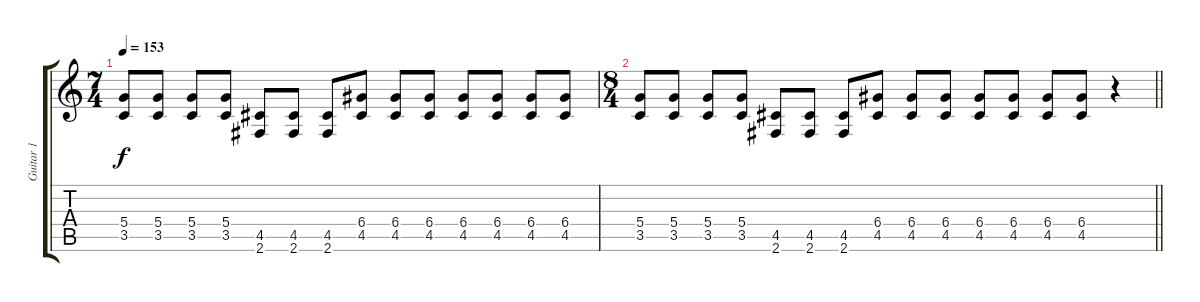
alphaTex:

\track ("Guitar 1" "Guitar 1") {instrument distortionguitar}
\staff {score tabs}
\tuning (E4 B3 G3 D3 A2 E2) {hide}
\ts (7 4)
\tempo 153
\clef g2
\ks c
(5.4 3.5).8{dy f} (5.4 3.5).8 (5.4 3.5).8 (5.4 3.5).8 (4.5 2.6).8 (4.5 2.6).8 (4.5 2.6).8 (6.4 4.5).8 (6.4 4.5).8 (6.4 4.5).8 (6.4 4.5).8 (6.4 4.5).8 (6.4 4.5).8 (6.4 4.5).8 |
\ts (8 4)
\barLineRight lightlight
(5.4 3.5).8 (5.4 3.5).8 (5.4 3.5).8 (5.4 3.5).8 (4.5 2.6).8 (4.5 2.6).8 (4.5 2.6).8 (6.4 4.5).8 (6.4 4.5).8 (6.4 4.5).8 (6.4 4.5).8 (6.4 4.5).8 (6.4 4.5).8 (6.4 4.5).8 r.4
